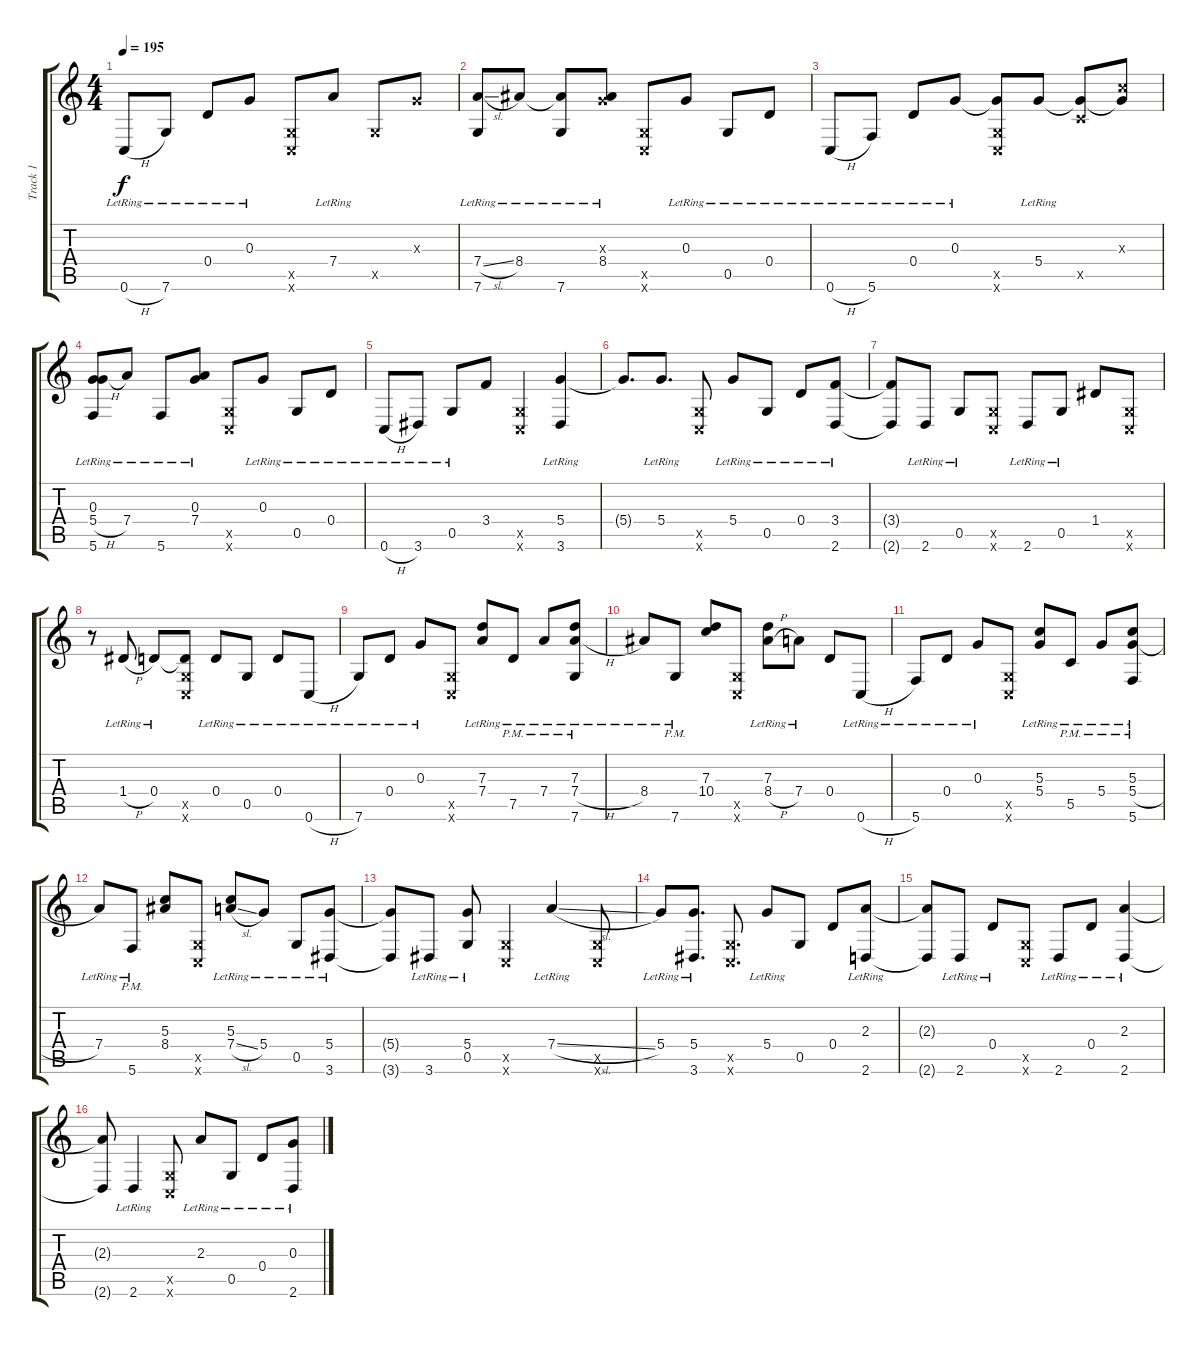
\track ("Track 1" "Track 1") {instrument acousticguitarsteel}
\staff {score tabs}
\tuning (D4 Bb3 G3 D3 G2 C2) {hide}
\ts (4 4)
\tempo 195
\clef g2
\ks c
0.6{h lr}.8{dy f} 7.6{lr}.8 0.4{lr}.8 0.3{lr}.8 (0.5{x} 0.6{x}).8 7.4{lr}.8 0.5{x}.8 0.3{x}.8 |
(7.4{sl lr} 7.6{lr}).8 8.4{lr}.8 (8.4{t} 7.6{lr}).8 (0.3{x} 8.4{lr}).8 (0.5{x} 0.6{x}).8 0.3{lr}.8 0.5{lr}.8 0.4{lr}.8 |
0.6{h lr}.8 5.6{lr}.8 0.4{lr}.8 0.3{lr}.8 (0.3{t} 0.5{x} 0.6{x}).8 5.4{lr}.8 (5.4{t} 5.5{x}).8 (5.3{x} 5.4{t}).8 |
(0.3{lr} 5.4{h lr} 5.6{lr}).8 7.4{lr}.8 5.6{lr}.8 (0.3 7.4{lr}).8 (0.5{x} 0.6{x}).8 0.3{lr}.8 0.5{lr}.8 0.4{lr}.8 |
0.6{h lr}.8 3.6{lr}.8 0.5{lr}.8 3.4.8 (0.5{x} 0.6{x}).4 (5.4{lr} 3.6{lr}).4 |
5.4{t}.8{d} 5.4{lr}.8{d} (0.5{x} 0.6{x}).8 5.4{lr}.8 0.5{lr}.8 0.4{lr}.8 (3.4{lr} 2.6{lr}).8 |
(3.4{t} 2.6{t}).8 2.6{lr}.8 0.5{lr}.8 (0.5{x} 0.6{x}).8 2.6{lr}.8 0.5{lr}.8 1.4.8 (0.5{x} 0.6{x}).8 |
r.8 1.4{h lr}.8 0.4{lr}.8 (0.4{t} 0.5{x} 0.6{x}).8 0.4{lr}.8 0.5{lr}.8 0.4{lr}.8 0.6{h lr}.8 |
7.6{lr}.8 0.4{lr}.8 0.3{lr}.8 (0.5{x} 0.6{x}).8 (7.3{lr} 7.4{lr}).8 7.5{pm lr}.8 7.4{pm lr}.8 (7.3{lr} 7.4{h lr} 7.6{pm lr}).8 |
8.4{lr}.8 7.6{pm lr}.8 (7.3 10.4).8 (0.5{x} 0.6{x}).8 (7.3{lr} 8.4{h lr}).8 7.4{lr}.8 0.4.8 0.6{h lr}.8 |
5.6{lr}.8 0.4{lr}.8 0.3{lr}.8 (0.5{x} 0.6{x}).8 (5.3{lr} 5.4{lr}).8 5.5{pm lr}.8 5.4{pm lr}.8 (5.3{lr} 5.4{h lr} 5.6{pm lr}).8 |
7.4{lr}.8 5.6{pm lr}.8 (5.3 8.4).8 (0.5{x} 0.6{x}).8 (5.3{lr} 7.4{sl lr}).8 5.4{lr}.8 0.5{lr}.8 (5.4{lr} 3.6{lr}).8 |
(5.4{t} 3.6{t}).8 3.6{lr}.8 (5.4{lr} 0.5{lr}).8 (0.5{x} 0.6{x}).4 7.4{sl lr}.4 (0.5{x} 0.6{x}).8 |
5.4{lr}.8 (5.4{lr} 3.6{lr}).8{d} (0.5{x} 0.6{x}).8{d} 5.4{lr}.8 0.5.8 0.4.8 (2.3{lr} 2.6{lr}).8 |
(2.3{t} 2.6{t}).8 2.6{lr}.8 0.4{lr}.8 (0.5{x} 0.6{x}).8 2.6{lr}.8 0.4{lr}.8 (2.3{lr} 2.6).4 |
(2.3{t} 2.6{t}).8 2.6{lr}.4 (0.5{x} 0.6{x}).8 2.3{lr}.8 0.5{lr}.8 0.4{lr}.8 (0.3{lr} 2.6{lr}).8
